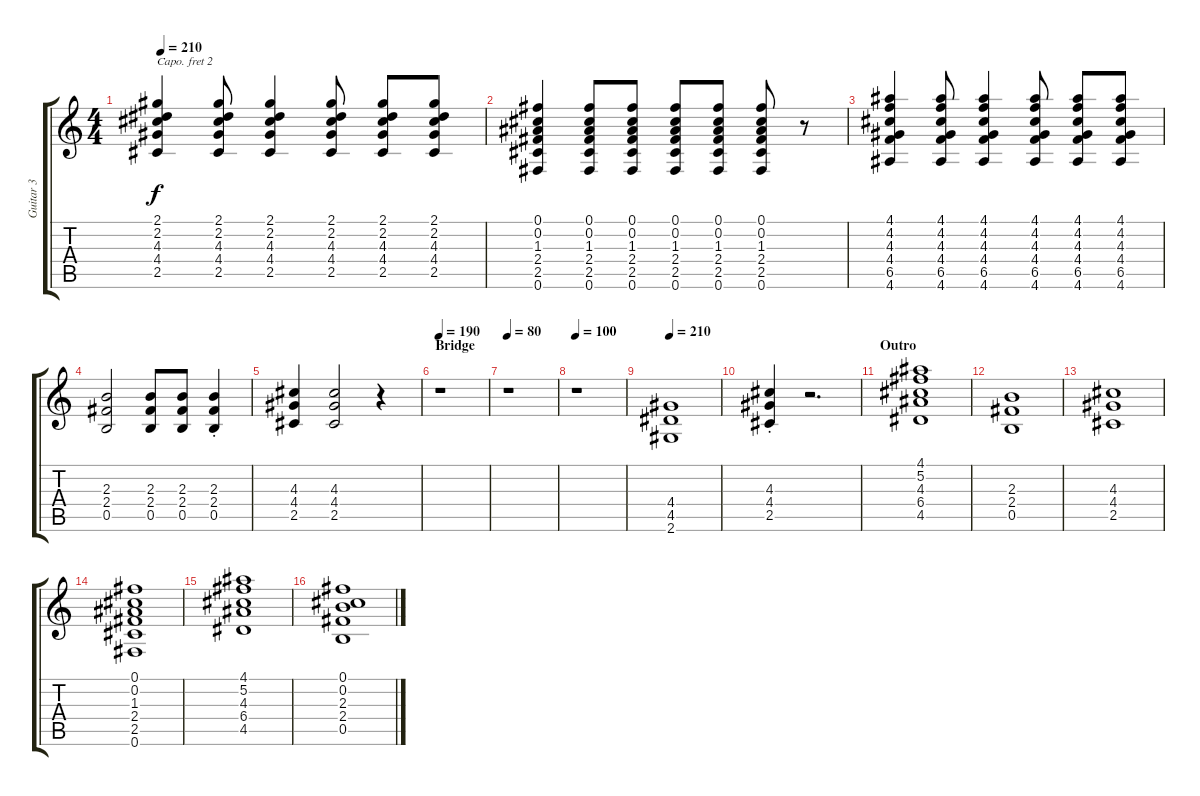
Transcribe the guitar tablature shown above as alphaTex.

\track ("Guitar 3" "Guitar 3") {instrument distortionguitar}
\staff {score tabs}
\capo 2
\tuning (E4 B3 G3 D3 A2 E2) {hide}
\ts (4 4)
\tempo 210
\clef g2
\ks c
(2.1 2.2 4.3 4.4 2.5).4{dy f} (2.1 2.2 4.3 4.4 2.5).8 (2.1 2.2 4.3 4.4 2.5).4 (2.1 2.2 4.3 4.4 2.5).8 (2.1 2.2 4.3 4.4 2.5).8 (2.1 2.2 4.3 4.4 2.5).8 |
(0.1 0.2 1.3 2.4 2.5 0.6).4 (0.1 0.2 1.3 2.4 2.5 0.6).8 (0.1 0.2 1.3 2.4 2.5 0.6).8 (0.1 0.2 1.3 2.4 2.5 0.6).8 (0.1 0.2 1.3 2.4 2.5 0.6).8 (0.1 0.2 1.3 2.4 2.5 0.6).8 r.8 |
(4.1 4.2 4.3 4.4 6.5 4.6).4 (4.1 4.2 4.3 4.4 6.5 4.6).8 (4.1 4.2 4.3 4.4 6.5 4.6).4 (4.1 4.2 4.3 4.4 6.5 4.6).8 (4.1 4.2 4.3 4.4 6.5 4.6).8 (4.1 4.2 4.3 4.4 6.5 4.6).8 |
(2.3 2.4 0.5).2 (2.3 2.4 0.5).8 (2.3 2.4 0.5).8 (2.3{st} 2.4{st} 0.5{st}).4 |
(4.3 4.4 2.5).4 (4.3 4.4 2.5).2 r.4 |
\section ("" "Bridge")
\tempo 190
r.1 |
\tempo 80
r.1 |
\tempo 100
r.1 |
\tempo 210
(4.4 4.5 2.6).1 |
(4.3{st} 4.4{st} 2.5{st}).4 r.2{d} |
\section ("" "Outro")
(4.1 5.2 4.3 6.4 4.5).1 |
(2.3 2.4 0.5).1 |
(4.3 4.4 2.5).1 |
(0.1 0.2 1.3 2.4 2.5 0.6).1 |
(4.1 5.2 4.3 6.4 4.5).1 |
(0.1 0.2 2.3 2.4 0.5).1
